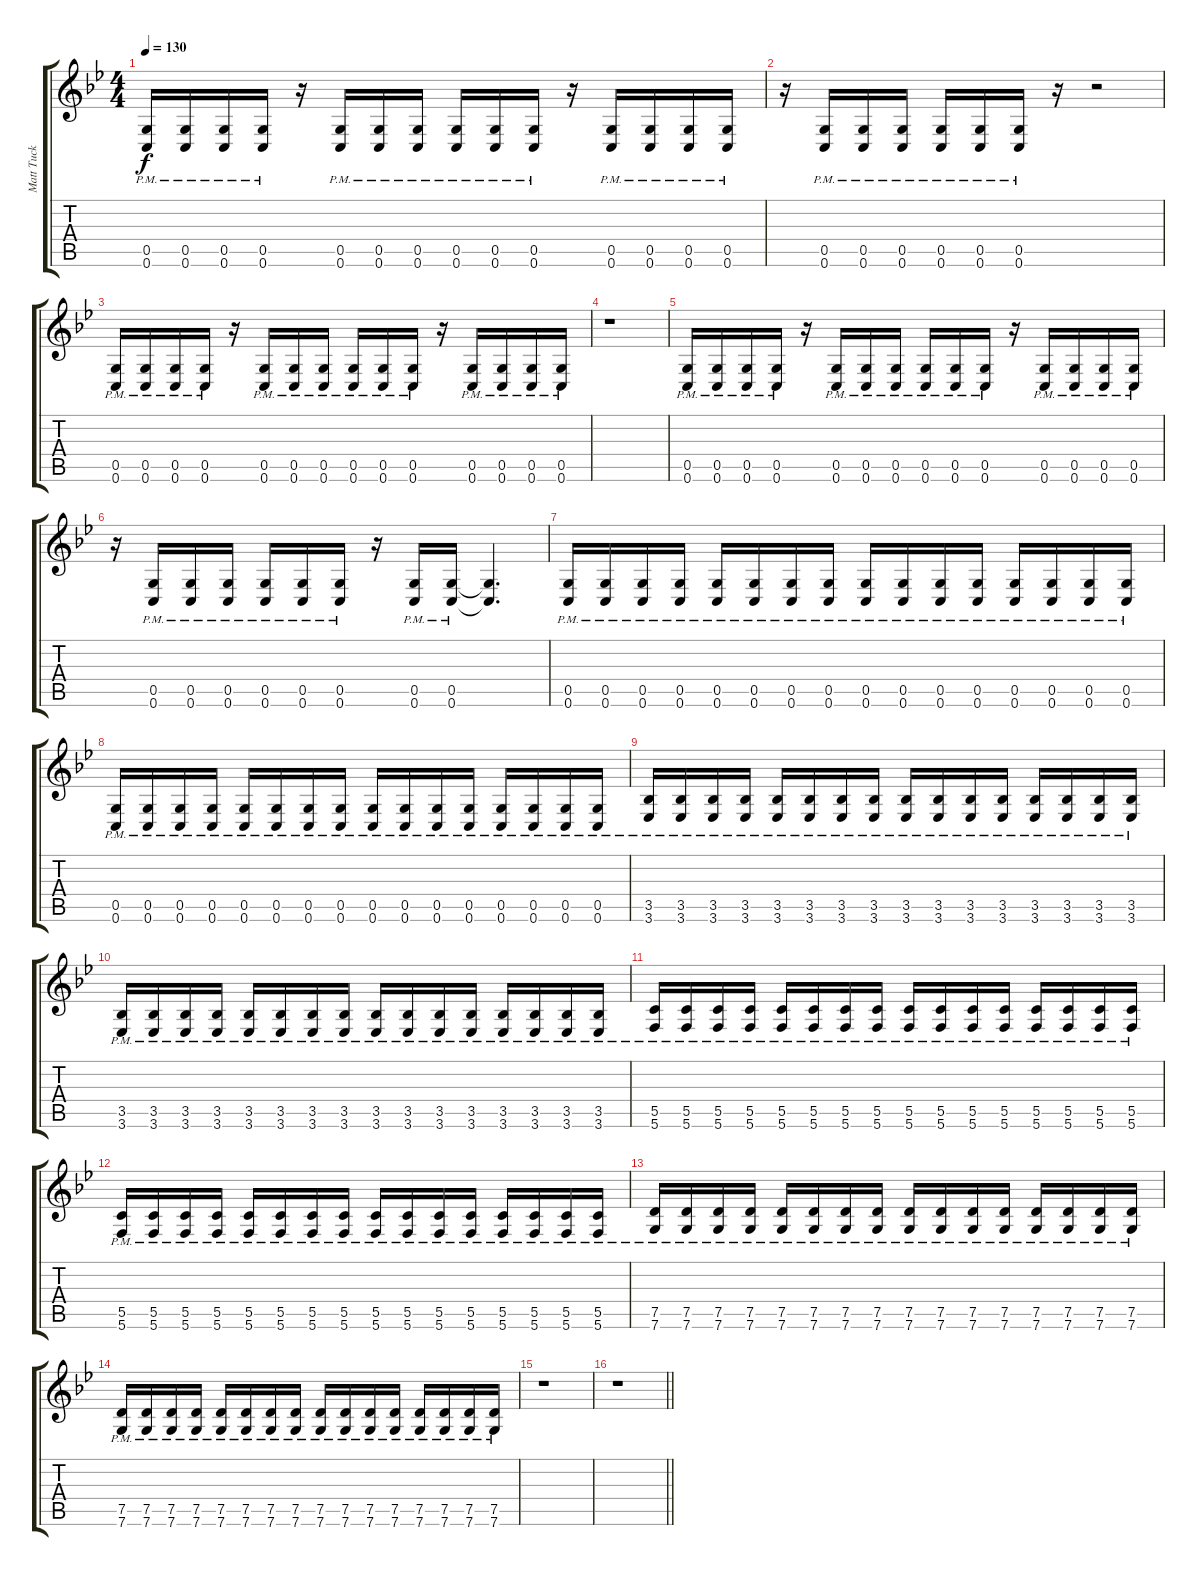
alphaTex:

\track ("Matt Tuck" "Matt Tuck") {instrument distortionguitar}
\staff {score tabs}
\tuning (D4 A3 F3 C3 G2 C2) {hide}
\ts (4 4)
\tempo 130
\clef g2
\ks bb
(0.5{pm} 0.6{pm}).16{dy f} (0.5{pm} 0.6{pm}).16 (0.5{pm} 0.6{pm}).16 (0.5{pm} 0.6{pm}).16 r.16 (0.5{pm} 0.6{pm}).16 (0.5{pm} 0.6{pm}).16 (0.5{pm} 0.6{pm}).16 (0.5{pm} 0.6{pm}).16 (0.5{pm} 0.6{pm}).16 (0.5{pm} 0.6{pm}).16 r.16 (0.5{pm} 0.6{pm}).16 (0.5{pm} 0.6{pm}).16 (0.5{pm} 0.6{pm}).16 (0.5{pm} 0.6{pm}).16 |
r.16 (0.5{pm} 0.6{pm}).16 (0.5{pm} 0.6{pm}).16 (0.5{pm} 0.6{pm}).16 (0.5{pm} 0.6{pm}).16 (0.5{pm} 0.6{pm}).16 (0.5{pm} 0.6{pm}).16 r.16 r.2 |
(0.5{pm} 0.6{pm}).16 (0.5{pm} 0.6{pm}).16 (0.5{pm} 0.6{pm}).16 (0.5{pm} 0.6{pm}).16 r.16 (0.5{pm} 0.6{pm}).16 (0.5{pm} 0.6{pm}).16 (0.5{pm} 0.6{pm}).16 (0.5{pm} 0.6{pm}).16 (0.5{pm} 0.6{pm}).16 (0.5{pm} 0.6{pm}).16 r.16 (0.5{pm} 0.6{pm}).16 (0.5{pm} 0.6{pm}).16 (0.5{pm} 0.6{pm}).16 (0.5{pm} 0.6{pm}).16 |
r.1 |
(0.5{pm} 0.6{pm}).16 (0.5{pm} 0.6{pm}).16 (0.5{pm} 0.6{pm}).16 (0.5{pm} 0.6{pm}).16 r.16 (0.5{pm} 0.6{pm}).16 (0.5{pm} 0.6{pm}).16 (0.5{pm} 0.6{pm}).16 (0.5{pm} 0.6{pm}).16 (0.5{pm} 0.6{pm}).16 (0.5{pm} 0.6{pm}).16 r.16 (0.5{pm} 0.6{pm}).16 (0.5{pm} 0.6{pm}).16 (0.5{pm} 0.6{pm}).16 (0.5{pm} 0.6{pm}).16 |
r.16 (0.5{pm} 0.6{pm}).16 (0.5{pm} 0.6{pm}).16 (0.5{pm} 0.6{pm}).16 (0.5{pm} 0.6{pm}).16 (0.5{pm} 0.6{pm}).16 (0.5{pm} 0.6{pm}).16 r.16 (0.5{pm} 0.6{pm}).16 (0.5{pm} 0.6{pm}).16 (0.5{t} 0.6{t}).4{d} |
(0.5{pm} 0.6{pm}).16 (0.5{pm} 0.6{pm}).16 (0.5{pm} 0.6{pm}).16 (0.5{pm} 0.6{pm}).16 (0.5{pm} 0.6{pm}).16 (0.5{pm} 0.6{pm}).16 (0.5{pm} 0.6{pm}).16 (0.5{pm} 0.6{pm}).16 (0.5{pm} 0.6{pm}).16 (0.5{pm} 0.6{pm}).16 (0.5{pm} 0.6{pm}).16 (0.5{pm} 0.6{pm}).16 (0.5{pm} 0.6{pm}).16 (0.5{pm} 0.6{pm}).16 (0.5{pm} 0.6{pm}).16 (0.5{pm} 0.6{pm}).16 |
(0.5{pm} 0.6{pm}).16 (0.5{pm} 0.6{pm}).16 (0.5{pm} 0.6{pm}).16 (0.5{pm} 0.6{pm}).16 (0.5{pm} 0.6{pm}).16 (0.5{pm} 0.6{pm}).16 (0.5{pm} 0.6{pm}).16 (0.5{pm} 0.6{pm}).16 (0.5{pm} 0.6{pm}).16 (0.5{pm} 0.6{pm}).16 (0.5{pm} 0.6{pm}).16 (0.5{pm} 0.6{pm}).16 (0.5{pm} 0.6{pm}).16 (0.5{pm} 0.6{pm}).16 (0.5{pm} 0.6{pm}).16 (0.5{pm} 0.6{pm}).16 |
(3.5{pm} 3.6{pm}).16 (3.5{pm} 3.6{pm}).16 (3.5{pm} 3.6{pm}).16 (3.5{pm} 3.6{pm}).16 (3.5{pm} 3.6{pm}).16 (3.5{pm} 3.6{pm}).16 (3.5{pm} 3.6{pm}).16 (3.5{pm} 3.6{pm}).16 (3.5{pm} 3.6{pm}).16 (3.5{pm} 3.6{pm}).16 (3.5{pm} 3.6{pm}).16 (3.5{pm} 3.6{pm}).16 (3.5{pm} 3.6{pm}).16 (3.5{pm} 3.6{pm}).16 (3.5{pm} 3.6{pm}).16 (3.5{pm} 3.6{pm}).16 |
(3.5{pm} 3.6{pm}).16 (3.5{pm} 3.6{pm}).16 (3.5{pm} 3.6{pm}).16 (3.5{pm} 3.6{pm}).16 (3.5{pm} 3.6{pm}).16 (3.5{pm} 3.6{pm}).16 (3.5{pm} 3.6{pm}).16 (3.5{pm} 3.6{pm}).16 (3.5{pm} 3.6{pm}).16 (3.5{pm} 3.6{pm}).16 (3.5{pm} 3.6{pm}).16 (3.5{pm} 3.6{pm}).16 (3.5{pm} 3.6{pm}).16 (3.5{pm} 3.6{pm}).16 (3.5{pm} 3.6{pm}).16 (3.5{pm} 3.6{pm}).16 |
(5.5{pm} 5.6{pm}).16 (5.5{pm} 5.6{pm}).16 (5.5{pm} 5.6{pm}).16 (5.5{pm} 5.6{pm}).16 (5.5{pm} 5.6{pm}).16 (5.5{pm} 5.6{pm}).16 (5.5{pm} 5.6{pm}).16 (5.5{pm} 5.6{pm}).16 (5.5{pm} 5.6{pm}).16 (5.5{pm} 5.6{pm}).16 (5.5{pm} 5.6{pm}).16 (5.5{pm} 5.6{pm}).16 (5.5{pm} 5.6{pm}).16 (5.5{pm} 5.6{pm}).16 (5.5{pm} 5.6{pm}).16 (5.5{pm} 5.6{pm}).16 |
(5.5{pm} 5.6{pm}).16 (5.5{pm} 5.6{pm}).16 (5.5{pm} 5.6{pm}).16 (5.5{pm} 5.6{pm}).16 (5.5{pm} 5.6{pm}).16 (5.5{pm} 5.6{pm}).16 (5.5{pm} 5.6{pm}).16 (5.5{pm} 5.6{pm}).16 (5.5{pm} 5.6{pm}).16 (5.5{pm} 5.6{pm}).16 (5.5{pm} 5.6{pm}).16 (5.5{pm} 5.6{pm}).16 (5.5{pm} 5.6{pm}).16 (5.5{pm} 5.6{pm}).16 (5.5{pm} 5.6{pm}).16 (5.5{pm} 5.6{pm}).16 |
(7.5{pm} 7.6{pm}).16 (7.5{pm} 7.6{pm}).16 (7.5{pm} 7.6{pm}).16 (7.5{pm} 7.6{pm}).16 (7.5{pm} 7.6{pm}).16 (7.5{pm} 7.6{pm}).16 (7.5{pm} 7.6{pm}).16 (7.5{pm} 7.6{pm}).16 (7.5{pm} 7.6{pm}).16 (7.5{pm} 7.6{pm}).16 (7.5{pm} 7.6{pm}).16 (7.5{pm} 7.6{pm}).16 (7.5{pm} 7.6{pm}).16 (7.5{pm} 7.6{pm}).16 (7.5{pm} 7.6{pm}).16 (7.5{pm} 7.6{pm}).16 |
(7.5{pm} 7.6{pm}).16 (7.5{pm} 7.6{pm}).16 (7.5{pm} 7.6{pm}).16 (7.5{pm} 7.6{pm}).16 (7.5{pm} 7.6{pm}).16 (7.5{pm} 7.6{pm}).16 (7.5{pm} 7.6{pm}).16 (7.5{pm} 7.6{pm}).16 (7.5{pm} 7.6{pm}).16 (7.5{pm} 7.6{pm}).16 (7.5{pm} 7.6{pm}).16 (7.5{pm} 7.6{pm}).16 (7.5{pm} 7.6{pm}).16 (7.5{pm} 7.6{pm}).16 (7.5{pm} 7.6{pm}).16 (7.5{pm} 7.6{pm}).16 |
r.1 |
\barLineRight lightlight
r.1
